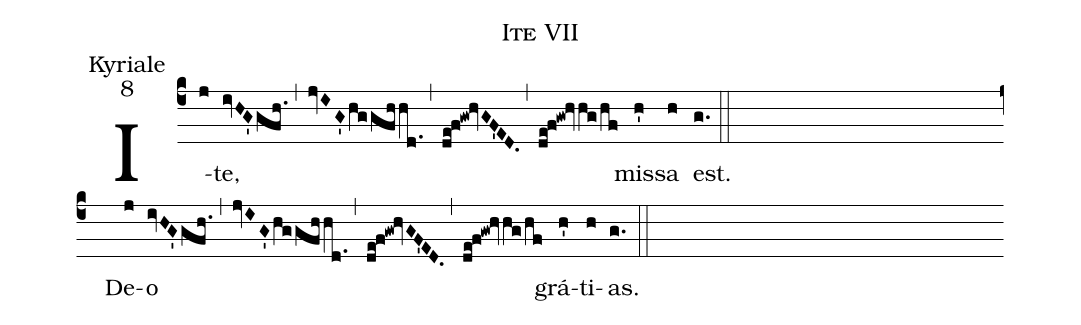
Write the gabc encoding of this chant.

name:Ite VII;
office-part:Kyriale;
mode:8;
%%
(c4) I(j)te,(ivHG'gfh.) (,) (jvIG'hggfhhd.) (,) (de!f!gw!hvGF'ED.) (,) (de!f!gw!hvhg/hf) mis(h')sa(h) est.(g.) (::)
(Z)
() De(j)o(ivHG'gfh.) (,) (jvIG'hggfhhd.) (,) (de!f!gw!hvGF'ED.) (,) (de!f!gw!hvhg/hf) grá(h')ti(h)as.(g.) (::)
